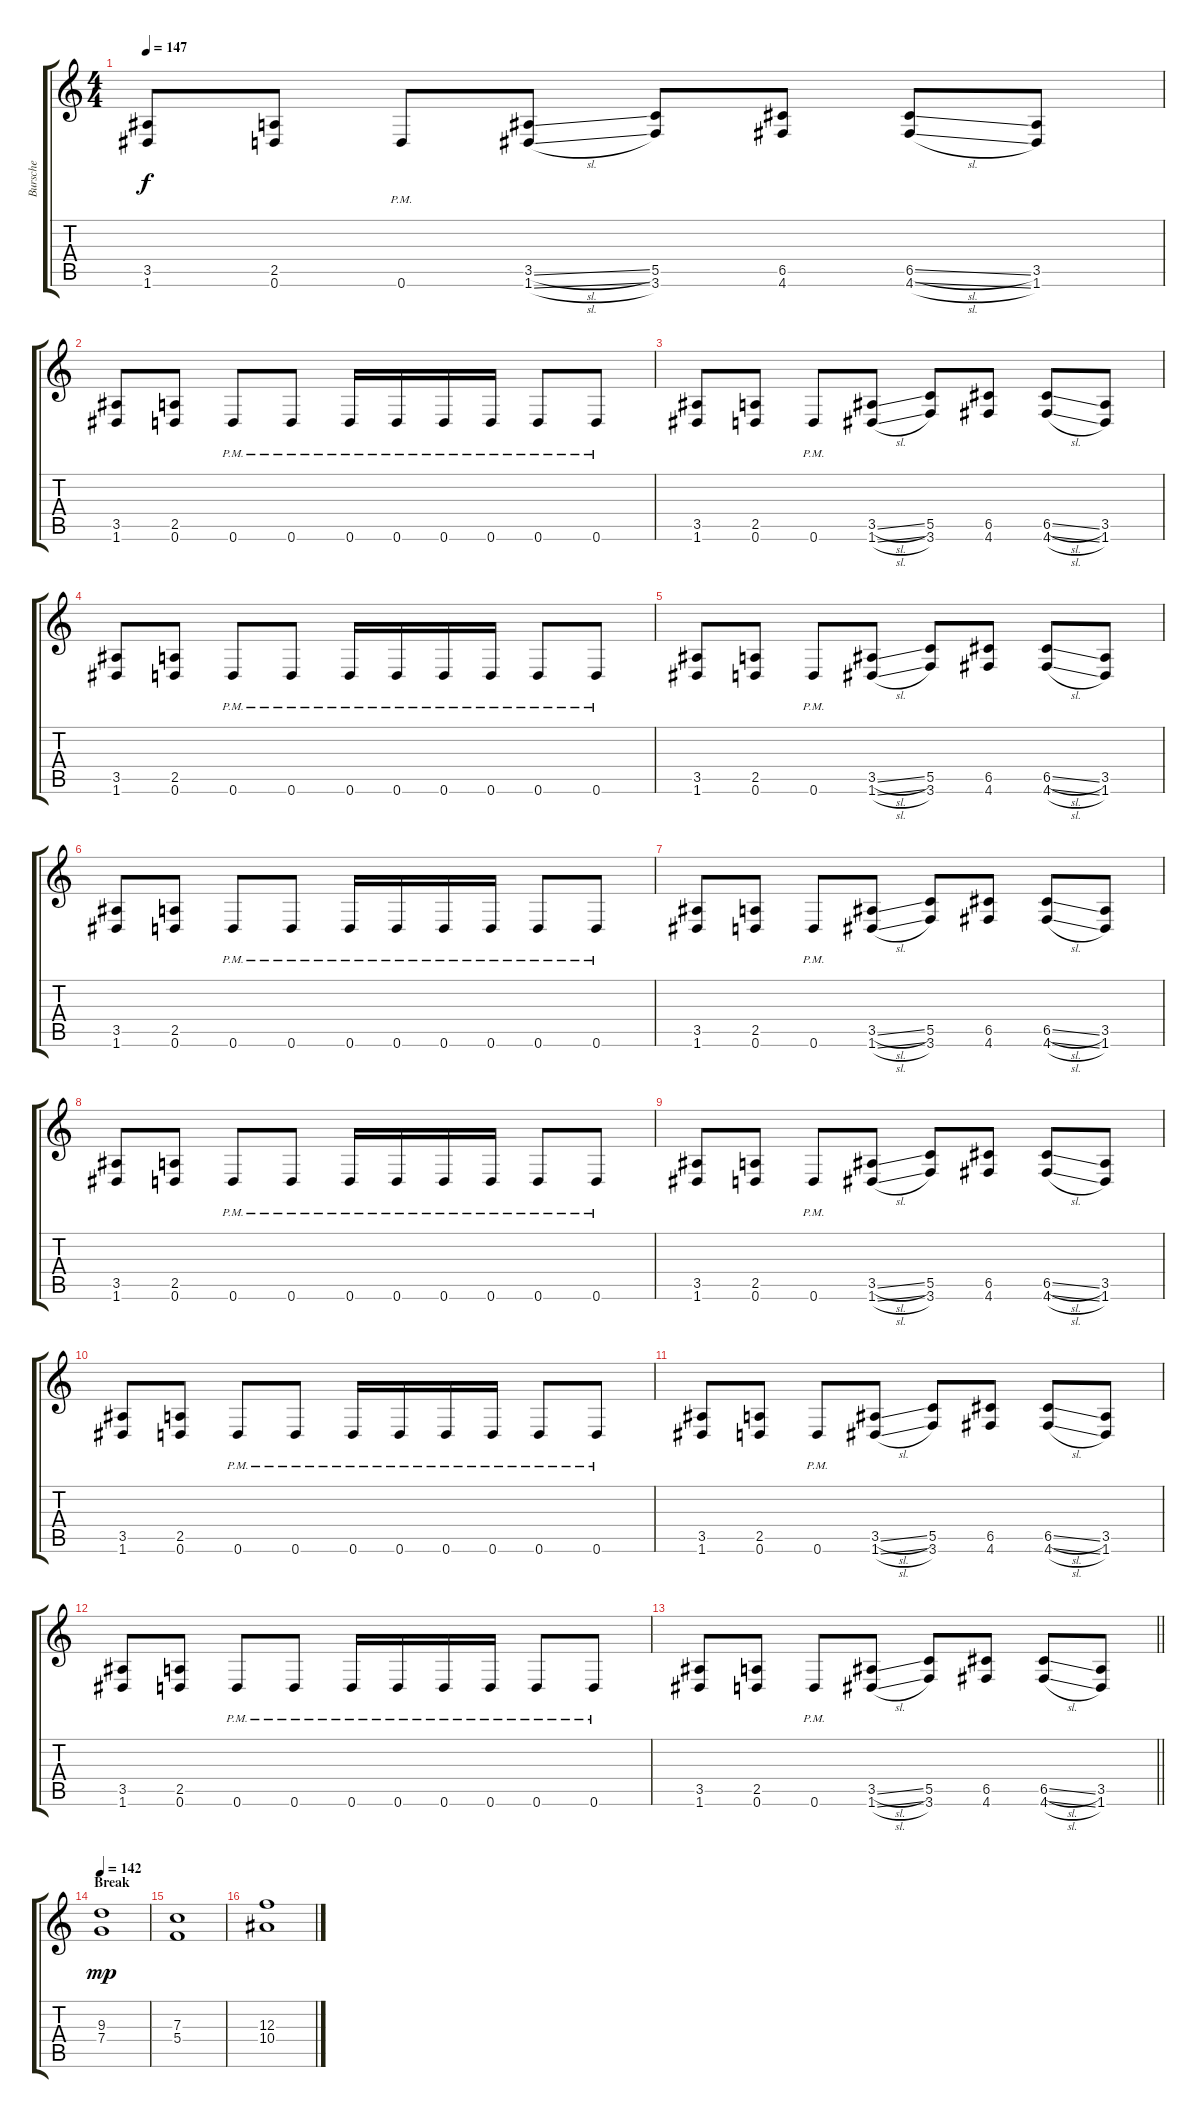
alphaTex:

\track ("Bursche" "Bursche") {instrument distortionguitar}
\staff {score tabs}
\tuning (D4 A3 F3 C3 G2 D2) {hide}
\ts (4 4)
\tempo 147
\clef g2
\ks c
(3.5 1.6).8{dy f} (2.5 0.6).8 0.6{pm}.8 (3.5{sl} 1.6{sl}).8 (5.5 3.6).8 (6.5 4.6).8 (6.5{sl} 4.6{sl}).8 (3.5 1.6).8 |
(3.5 1.6).8 (2.5 0.6).8 0.6{pm}.8 0.6{pm}.8 0.6{pm}.16 0.6{pm}.16 0.6{pm}.16 0.6{pm}.16 0.6{pm}.8 0.6{pm}.8 |
(3.5 1.6).8 (2.5 0.6).8 0.6{pm}.8 (3.5{sl} 1.6{sl}).8 (5.5 3.6).8 (6.5 4.6).8 (6.5{sl} 4.6{sl}).8 (3.5 1.6).8 |
(3.5 1.6).8 (2.5 0.6).8 0.6{pm}.8 0.6{pm}.8 0.6{pm}.16 0.6{pm}.16 0.6{pm}.16 0.6{pm}.16 0.6{pm}.8 0.6{pm}.8 |
(3.5 1.6).8 (2.5 0.6).8 0.6{pm}.8 (3.5{sl} 1.6{sl}).8 (5.5 3.6).8 (6.5 4.6).8 (6.5{sl} 4.6{sl}).8 (3.5 1.6).8 |
(3.5 1.6).8 (2.5 0.6).8 0.6{pm}.8 0.6{pm}.8 0.6{pm}.16 0.6{pm}.16 0.6{pm}.16 0.6{pm}.16 0.6{pm}.8 0.6{pm}.8 |
(3.5 1.6).8 (2.5 0.6).8 0.6{pm}.8 (3.5{sl} 1.6{sl}).8 (5.5 3.6).8 (6.5 4.6).8 (6.5{sl} 4.6{sl}).8 (3.5 1.6).8 |
(3.5 1.6).8 (2.5 0.6).8 0.6{pm}.8 0.6{pm}.8 0.6{pm}.16 0.6{pm}.16 0.6{pm}.16 0.6{pm}.16 0.6{pm}.8 0.6{pm}.8 |
(3.5 1.6).8 (2.5 0.6).8 0.6{pm}.8 (3.5{sl} 1.6{sl}).8 (5.5 3.6).8 (6.5 4.6).8 (6.5{sl} 4.6{sl}).8 (3.5 1.6).8 |
(3.5 1.6).8 (2.5 0.6).8 0.6{pm}.8 0.6{pm}.8 0.6{pm}.16 0.6{pm}.16 0.6{pm}.16 0.6{pm}.16 0.6{pm}.8 0.6{pm}.8 |
(3.5 1.6).8 (2.5 0.6).8 0.6{pm}.8 (3.5{sl} 1.6{sl}).8 (5.5 3.6).8 (6.5 4.6).8 (6.5{sl} 4.6{sl}).8 (3.5 1.6).8 |
(3.5 1.6).8 (2.5 0.6).8 0.6{pm}.8 0.6{pm}.8 0.6{pm}.16 0.6{pm}.16 0.6{pm}.16 0.6{pm}.16 0.6{pm}.8 0.6{pm}.8 |
\barLineRight lightlight
(3.5 1.6).8 (2.5 0.6).8 0.6{pm}.8 (3.5{sl} 1.6{sl}).8 (5.5 3.6).8 (6.5 4.6).8 (6.5{sl} 4.6{sl}).8 (3.5 1.6).8 |
\section ("" "Break")
\tempo 142
(9.3 7.4).1{dy mp} |
(7.3 5.4).1 |
(12.3 10.4).1
